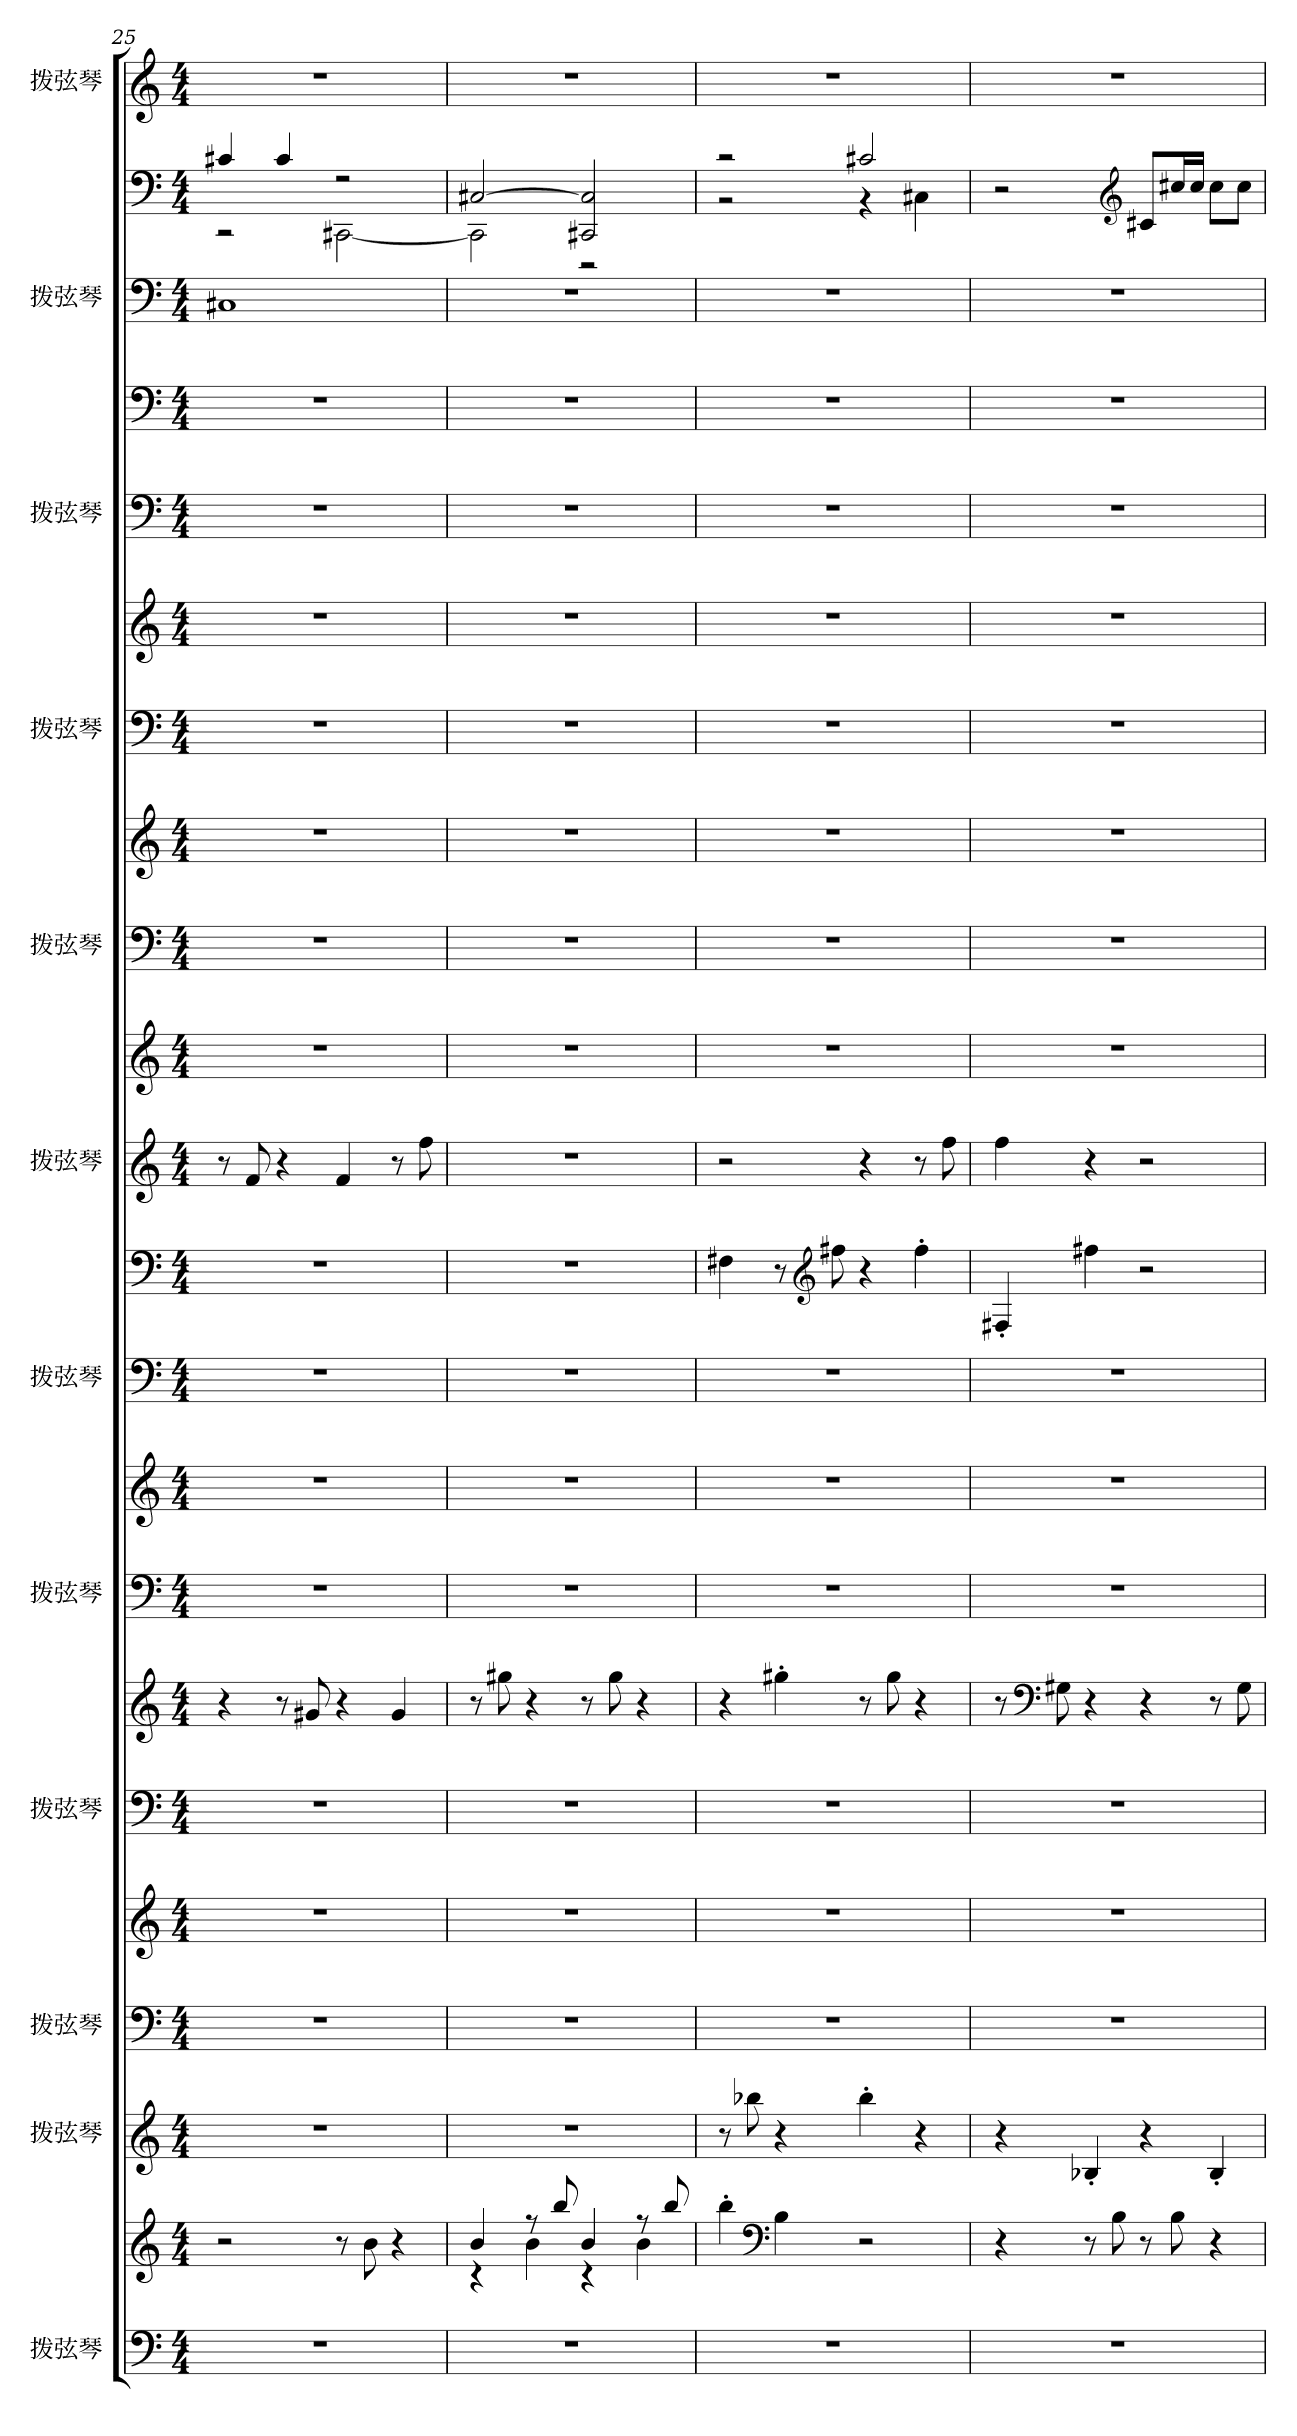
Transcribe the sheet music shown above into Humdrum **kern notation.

**kern	**kern	**kern	**kern	**kern	**kern	**kern	**kern	**kern	**kern	**kern	**kern	**kern	**kern	**kern	**kern	**kern	**kern	**kern	**kern	**kern	**kern
*part12	*part12	*part11	*part10	*part10	*part9	*part9	*part8	*part8	*part7	*part7	*part6	*part6	*part5	*part5	*part4	*part4	*part3	*part3	*part2	*part2	*part1
*staff22	*staff21	*staff20	*staff19	*staff18	*staff17	*staff16	*staff15	*staff14	*staff13	*staff12	*staff11	*staff10	*staff9	*staff8	*staff7	*staff6	*staff5	*staff4	*staff3	*staff2	*staff1
*I"拨弦琴	*	*I"拨弦琴	*I"拨弦琴	*	*I"拨弦琴	*	*I"拨弦琴	*	*I"拨弦琴	*	*I"拨弦琴	*	*I"拨弦琴	*	*I"拨弦琴	*	*I"拨弦琴	*	*I"拨弦琴	*	*I"拨弦琴
*clefF4	*clefG2	*clefG2	*clefF4	*clefG2	*clefF4	*clefG2	*clefF4	*clefG2	*clefF4	*clefF4	*clefG2	*clefG2	*clefF4	*clefG2	*clefF4	*clefG2	*clefF4	*clefF4	*clefF4	*clefF4	*clefG2
*k[]	*k[]	*k[]	*k[]	*k[]	*k[]	*k[]	*k[]	*k[]	*k[]	*k[]	*k[]	*k[]	*k[]	*k[]	*k[]	*k[]	*k[]	*k[]	*k[]	*k[]	*k[]
*M4/4	*M4/4	*M4/4	*M4/4	*M4/4	*M4/4	*M4/4	*M4/4	*M4/4	*M4/4	*M4/4	*M4/4	*M4/4	*M4/4	*M4/4	*M4/4	*M4/4	*M4/4	*M4/4	*M4/4	*M4/4	*M4/4
=25	=25	=25	=25	=25	=25	=25	=25	=25	=25	=25	=25	=25	=25	=25	=25	=25	=25	=25	=25	=25	=25
*	*	*	*	*	*	*	*	*	*	*	*	*	*	*	*	*	*	*	*	*^	*
1r	2r	1r	1r	1r	1r	4r	1r	1r	1r	1r	8r	1r	1r	1r	1r	1r	1r	1r	1C#X	4c#X/	2r	1r
.	.	.	.	.	.	.	.	.	.	.	8f/	.	.	.	.	.	.	.	.	.	.	.
.	.	.	.	.	.	8r	.	.	.	.	4r	.	.	.	.	.	.	.	.	4c#/	.	.
.	.	.	.	.	.	8g#X/	.	.	.	.	.	.	.	.	.	.	.	.	.	.	.	.
.	8r	.	.	.	.	4r	.	.	.	.	4f/	.	.	.	.	.	.	.	.	2r	[2CC#X\	.
.	8b\	.	.	.	.	.	.	.	.	.	.	.	.	.	.	.	.	.	.	.	.	.
.	4r	.	.	.	.	4g#/	.	.	.	.	8r	.	.	.	.	.	.	.	.	.	.	.
.	.	.	.	.	.	.	.	.	.	.	8ff\	.	.	.	.	.	.	.	.	.	.	.
=26	=26	=26	=26	=26	=26	=26	=26	=26	=26	=26	=26	=26	=26	=26	=26	=26	=26	=26	=26	=26	=26	=26
*	*^	*	*	*	*	*	*	*	*	*	*	*	*	*	*	*	*	*	*	*	*	*
1r	4b/	4r	1r	1r	1r	1r	8r	1r	1r	1r	1r	1r	1r	1r	1r	1r	1r	1r	1r	1r	[2C#X/	2CC#\]	1r
.	.	.	.	.	.	.	8gg#X\	.	.	.	.	.	.	.	.	.	.	.	.	.	.	.	.
.	8r	4b\	.	.	.	.	4r	.	.	.	.	.	.	.	.	.	.	.	.	.	.	.	.
.	8bb/	.	.	.	.	.	.	.	.	.	.	.	.	.	.	.	.	.	.	.	.	.	.
.	4b/	4r	.	.	.	.	8r	.	.	.	.	.	.	.	.	.	.	.	.	.	2CC#X/ 2C#/]	2r	.
.	.	.	.	.	.	.	8gg#\	.	.	.	.	.	.	.	.	.	.	.	.	.	.	.	.
.	8r	4b\	.	.	.	.	4r	.	.	.	.	.	.	.	.	.	.	.	.	.	.	.	.
.	8bb/	.	.	.	.	.	.	.	.	.	.	.	.	.	.	.	.	.	.	.	.	.	.
*	*v	*v	*	*	*	*	*	*	*	*	*	*	*	*	*	*	*	*	*	*	*	*	*
!!LO:PB:g=z
=27	=27	=27	=27	=27	=27	=27	=27	=27	=27	=27	=27	=27	=27	=27	=27	=27	=27	=27	=27	=27	=27	=27
1r	4bb'\	8r	1r	1r	1r	4r	1r	1r	1r	4F#X\	2r	1r	1r	1r	1r	1r	1r	1r	1r	2r	2r	1r
.	.	8bb-X\	.	.	.	.	.	.	.	.	.	.	.	.	.	.	.	.	.	.	.	.
*	*clefF4	*	*	*	*	*	*	*	*	*	*	*	*	*	*	*	*	*	*	*	*	*
.	4B\	4r	.	.	.	4gg#X'\	.	.	.	8r	.	.	.	.	.	.	.	.	.	.	.	.
*	*	*	*	*	*	*	*	*	*	*clefG2	*	*	*	*	*	*	*	*	*	*	*	*
.	.	.	.	.	.	.	.	.	.	8ff#X\	.	.	.	.	.	.	.	.	.	.	.	.
.	2r	4bb-'\	.	.	.	8r	.	.	.	4r	4r	.	.	.	.	.	.	.	.	2c#X/	4r	.
.	.	.	.	.	.	8gg#\	.	.	.	.	.	.	.	.	.	.	.	.	.	.	.	.
.	.	4r	.	.	.	4r	.	.	.	4ff#'\	8r	.	.	.	.	.	.	.	.	.	4C#X\	.
.	.	.	.	.	.	.	.	.	.	.	8ff\	.	.	.	.	.	.	.	.	.	.	.
*	*	*	*	*	*	*	*	*	*	*	*	*	*	*	*	*	*	*	*	*v	*v	*
=28	=28	=28	=28	=28	=28	=28	=28	=28	=28	=28	=28	=28	=28	=28	=28	=28	=28	=28	=28	=28	=28
1r	4r	4r	1r	1r	1r	8r	1r	1r	1r	4F#X'/	4ff\	1r	1r	1r	1r	1r	1r	1r	1r	2r	1r
*	*	*	*	*	*	*clefF4	*	*	*	*	*	*	*	*	*	*	*	*	*	*	*
.	.	.	.	.	.	8G#X\	.	.	.	.	.	.	.	.	.	.	.	.	.	.	.
.	8r	4B-X'/	.	.	.	4r	.	.	.	4ff#X\	4r	.	.	.	.	.	.	.	.	.	.
.	8B\	.	.	.	.	.	.	.	.	.	.	.	.	.	.	.	.	.	.	.	.
*	*	*	*	*	*	*	*	*	*	*	*	*	*	*	*	*	*	*	*	*clefG2	*
.	8r	4r	.	.	.	4r	.	.	.	2r	2r	.	.	.	.	.	.	.	.	8c#X/L	.
.	8B\	.	.	.	.	.	.	.	.	.	.	.	.	.	.	.	.	.	.	16cc#X/L	.
.	.	.	.	.	.	.	.	.	.	.	.	.	.	.	.	.	.	.	.	16cc#/JJ	.
.	4r	4B-'/	.	.	.	8r	.	.	.	.	.	.	.	.	.	.	.	.	.	8cc#\L	.
.	.	.	.	.	.	8G#\	.	.	.	.	.	.	.	.	.	.	.	.	.	8cc#\J	.
=	=	=	=	=	=	=	=	=	=	=	=	=	=	=	=	=	=	=	=	=	=
*-	*-	*-	*-	*-	*-	*-	*-	*-	*-	*-	*-	*-	*-	*-	*-	*-	*-	*-	*-	*-	*-
